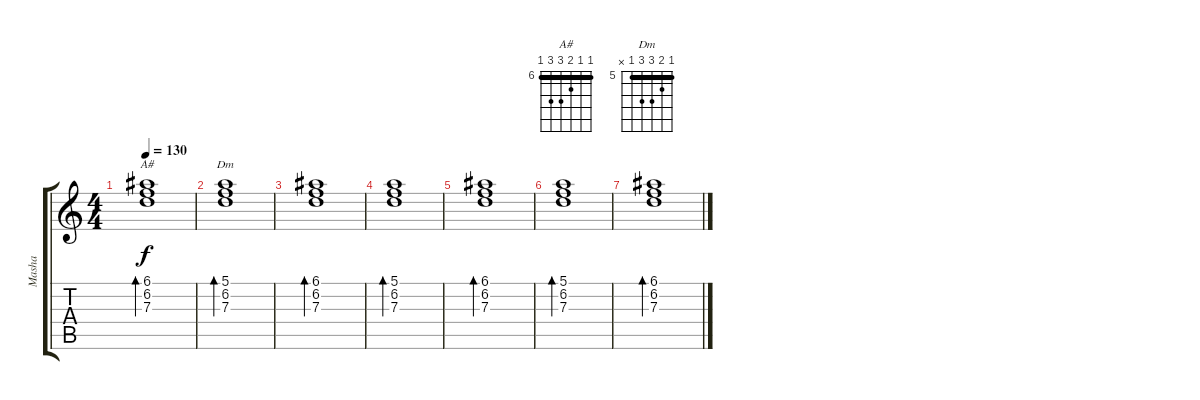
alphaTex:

\track ("Masha" "Masha") {instrument electricguitarclean}
\staff {score tabs}
\tuning (E4 B3 G3 D3 A2 E2) {hide}
\chord ("A#" 6 6 7 8 8 6) {firstfret 6 barre 6}
\chord ("Dm" 5 6 7 7 5 x) {firstfret 5 barre 5}
\ts (4 4)
\tempo 130
\clef g2
\ks c
(6.1 6.2 7.3).1{bd 60 ch "A#" dy f} |
(5.1 6.2 7.3).1{bd 120 ch "Dm"} |
(6.1 6.2 7.3).1{bd 60} |
(5.1 6.2 7.3).1{bd 120} |
(6.1 6.2 7.3).1{bd 60} |
(5.1 6.2 7.3).1{bd 120} |
(6.1 6.2 7.3).1{bd 60}
